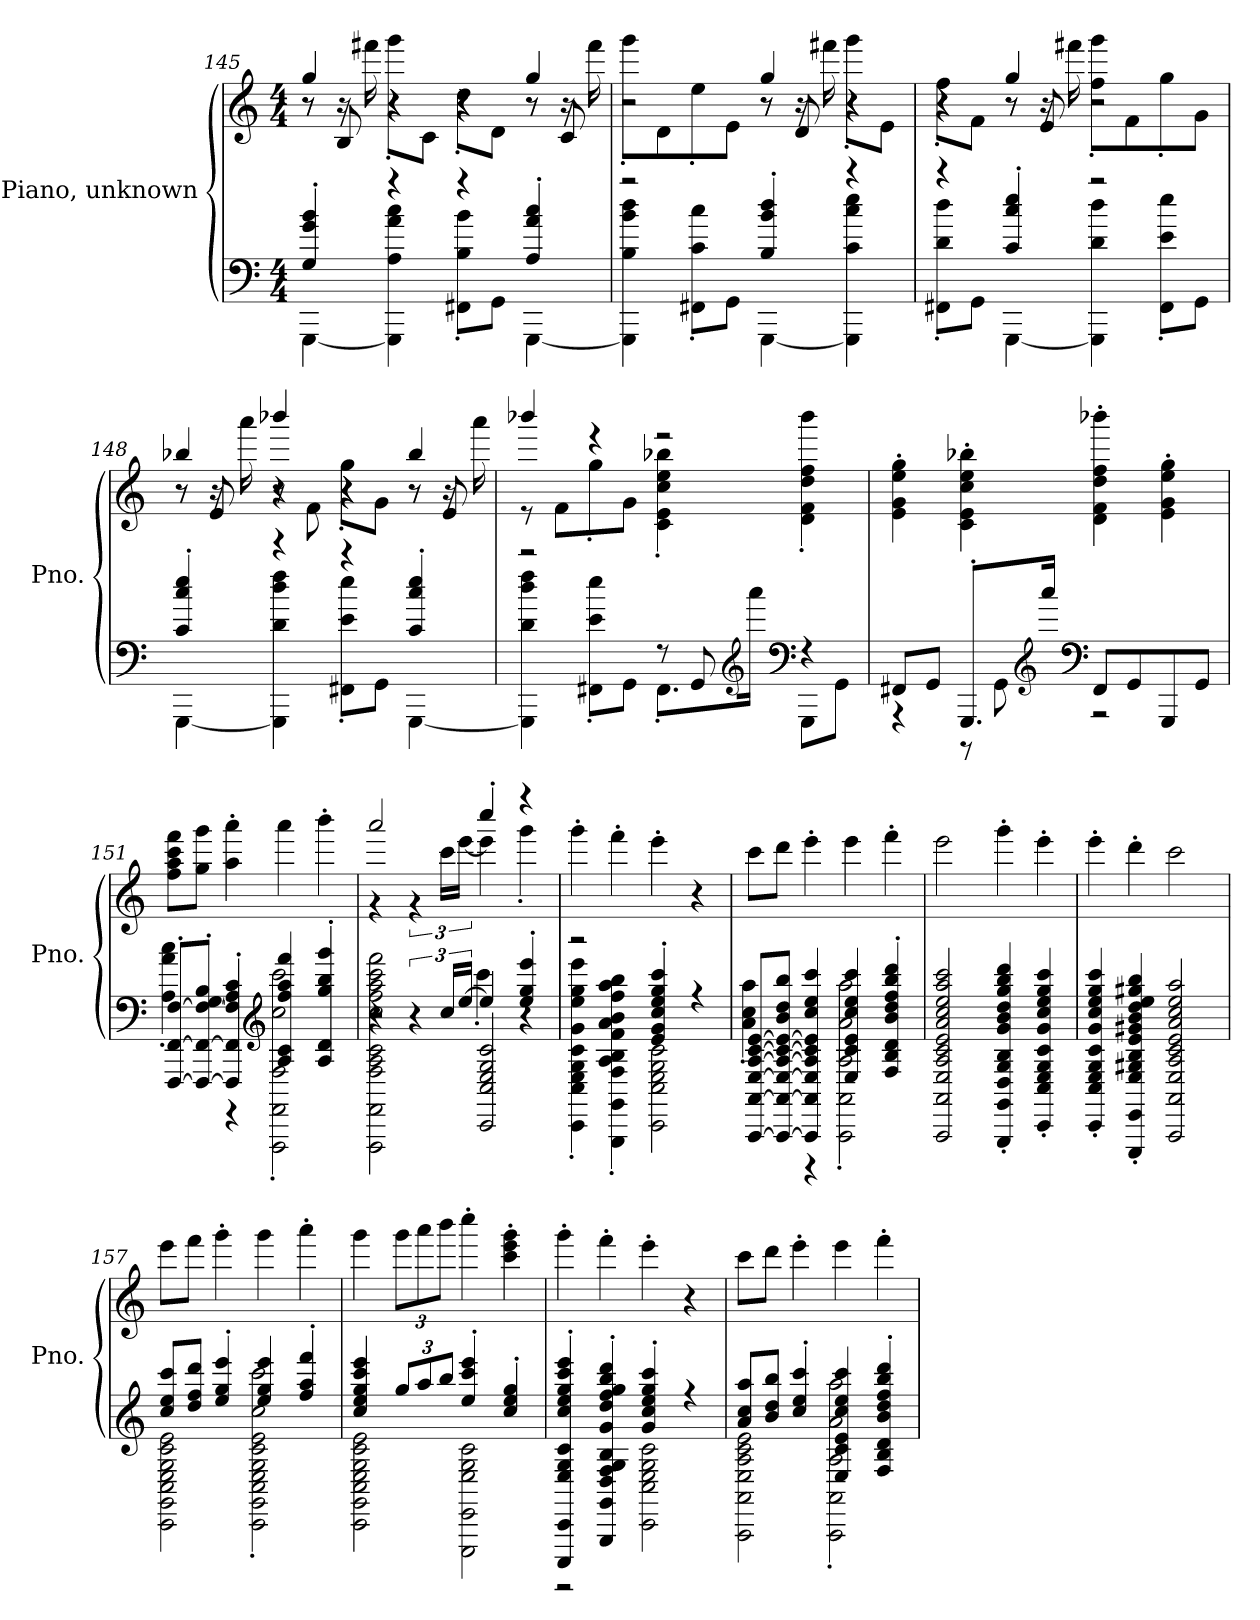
**kern	**kern
*part1	*part1
*staff2	*staff1
*I"Piano, unknown	*
*I'Pno.	*
!!LO:PB:g=z
*clefF4	*clefG2
*k[]	*k[]
*M4/4	*M4/4
=145	=145
*^	*^
*	*	*	*^
4G/' 4g/' 4b/'	[4GGG\	4gg/	8r	8r
.	.	.	16r	8B/
.	.	.	16fff#X\	.
4r	4GGG\] 4A\ 4a\ 4cc\	4r	8ggg'\L	4r
.	.	.	8c\J	.
4r	8FF#X\' 8B\' 8b\'L	4r	8dd'\L	4r
.	8GG\J	.	8d\J	.
4A/' 4a/' 4cc/'	[4GGG\	4gg/	8r	8r
.	.	.	16r	8c/
.	.	.	16fff#\	.
=146	=146	=146	=146	=146
2r	4GGG\] 4B\ 4b\ 4dd\	2r	8ggg'\L	2r
.	.	.	8d\	.
.	8FF#X\' 8c\' 8cc\'L	.	8ee'\	.
.	8GG\J	.	8e\J	.
4B/' 4b/' 4dd/'	[4GGG\	4gg/	8r	8r
.	.	.	16r	8d/
.	.	.	16fff#X\	.
4r	4GGG\] 4c\ 4cc\ 4ee\	4r	8ggg'\L	4r
.	.	.	8e\J	.
=147	=147	=147	=147	=147
4r	8FF#X\' 8d\' 8dd\'L	4r	8ff'\L	4r
.	8GG\J	.	8f\J	.
4c/' 4cc/' 4ee/'	[4GGG\	4gg/	8r	8r
.	.	.	16r	8e/
.	.	.	16fff#X\	.
2r	4GGG\] 4d\ 4dd\	2r	8ff\' 8ggg\'L	2r
.	.	.	8f\	.
.	8FF#\' 8e\' 8ee\'L	.	8gg'\	.
.	8GG\J	.	8g\J	.
!!LO:LB:g=z	!!	!!
=148	=148	=148	=148	=148
4c/' 4cc/' 4ee/'	[4GGG\	4bb-X/	8r	8r
.	.	.	16r	8e/
.	.	.	16aaa\	.
4r	4GGG\] 4d\ 4dd\ 4ff\	4bbb-X/	8r	4r
.	.	.	8f\	.
4r	8FF#X\' 8e\' 8ee\'L	4r	8gg'\L	4r
.	8GG\J	.	8g\J	.
4c/' 4cc/' 4ee/'	[4GGG\	4bb-/	8r	8r
.	.	.	16r	8e/
.	.	.	16aaa\	.
*	*	*	*v	*v
=149	=149	=149	=149
2r	4GGG\] 4d\ 4dd\ 4ff\	4bbb-X/	8r
.	.	.	8f\L
.	8FF#X\' 8e\' 8ee\'L	4r	8gg'\
.	8GG\J	.	8g\J
8r	8.FF#'\L	2r	4c\' 4e\' 4cc\' 4ee\' 4bb-X\'
8GG/	.	.	.
*clefG2	*	*	*
.	16aaa\Jk	.	.
*clefF4	*	*	*
4r	8GGG\L	.	4d\' 4f\' 4dd\' 4ff\' 4bbb-\'
.	8GG\J	.	.
*	*	*v	*v
=150	=150	=150
8FF#X/L	4r	4e\' 4g\' 4ee\' 4gg\'
8GG/J	.	.
8.GGG'/L	8r	4c\' 4e\' 4cc\' 4ee\' 4bb-X\'
.	8GG\	.
*clefG2	*	*
16aaa/Jk	.	.
*clefF4	*	*
8FF#/L	2r	4d\' 4f\' 4dd\' 4ff\' 4bbb-X\'
8GG/	.	.
8GGG/	.	4e\' 4g\' 4ee\' 4gg\'
8GG/J	.	.
!!LO:LB:g=z
=151	=151	=151
[8FFF/' [8FF/' [8F/'L	4A\' 4a\' 4cc\'	8ff\ 8aa\ 8ccc\ 8fff\L
8FFF/_' 8FF/_' 8F/_' 8G/' 8B/'J	.	8gg\ 8ggg\J
4FFF/]' 4FF/]' 4F/]' 4A/' 4c/'	4r	4aa\' 4aaa\'
*clefG2	*	*
4A/ 4c/ 4ff/ 4aa/ 4fff/	2FFF\' 2FF\' 2F\' 2cc\' 2ccc\'	4aaa\
4A/' 4d/' 4gg/' 4bb/' 4ggg/'	.	4bbb'\
=152	=152	=152
*	*^	*^
4r	2FFF\ 2FF\ 2F\ 2A\ 2c\ 2cc\ 2ff\ 2aa\ 2ccc\ 2fff\	2r	2aaa/	4r
6r	.	.	.	6r
24cc/LL	.	.	.	24ccc\LL
[24ee/JJ	.	.	.	[24eee\JJ
4ee/]	4ccc'\	2CC/ 2C/ 2E/ 2G/ 2c/	4cccc'/	4eee\]
4ee/' 4gg/' 4eee/'	4r	.	4r	4ggg'\
*	*v	*v	*	*
*	*	*v	*v
=153	=153	=153
2r	4CC\' 4C\' 4E\' 4G\' 4c\' 4g\' 4ee\' 4gg\' 4eee\'	4ggg'\
.	4GGG\' 4GG\' 4F\' 4A\' 4B\' 4f\' 4a\' 4b\' 4ff\' 4aa\' 4bb\'	4fff'\
4e/' 4g/' 4cc/' 4ee/' 4gg/' 4ccc/'	2CC\ 2C\ 2E\ 2G\ 2c\	4eee'\
4r	.	4r
=154	=154	=154
[8AAA/ [8AA/ [8E/ [8A/ [8c/ [8e/L	4a\' 4cc\' 4aa\'	8ccc\L
8AAA/_ 8AA/_ 8E/_ 8A/_ 8c/_ 8e/_ 8b/ 8dd/ 8bb/J	.	8ddd\J
4AAA/] 4AA/] 4E/] 4A/] 4c/] 4e/] 4cc/ 4ee/ 4ccc/	4r	4eee'\
4E/ 4c/ 4e/ 4cc/ 4ee/ 4ccc/	2AAA\' 2AA\' 2A\' 2a\' 2aa\'	4eee\
4F/' 4B/' 4d/' 4b/' 4dd/' 4ff/' 4bb/' 4ddd/'	.	4fff'\
*v	*v	*
=155	=155
2AAA/ 2AA/ 2E/ 2A/ 2c/ 2e/ 2a/ 2cc/ 2ee/ 2aa/ 2ccc/	2eee\
4GGG/' 4GG/' 4D/' 4G/' 4B/' 4g/' 4b/' 4dd/' 4gg/' 4bb/' 4ddd/'	4ggg'\
4CC/' 4C/' 4E/' 4G/' 4c/' 4g/' 4cc/' 4ee/' 4gg/' 4ccc/'	4eee'\
=156	=156
4CC/' 4C/' 4E/' 4G/' 4c/' 4g/' 4cc/' 4ee/' 4gg/' 4ccc/'	4eee'\
4EEE/' 4EE/' 4E/' 4G#X/' 4B/' 4e/' 4g#X/' 4b/' 4dd/' 4ee/' 4gg#X/' 4bb/'	4ddd'\
2AAA/ 2AA/ 2E/ 2A/ 2c/ 2e/ 2a/ 2cc/ 2ee/ 2aa/	2ccc\
!!LO:LB:g=z
=157	=157
*^	*
8cc/ 8ee/ 8ccc/L	2CC\ 2GG\ 2C\ 2E\ 2G\ 2c\ 2e\	8eee\L
8dd/ 8ff/ 8ddd/J	.	8fff\J
4ee/' 4gg/' 4eee/'	.	4ggg'\
4ee/ 4gg/ 4eee/	2CC\' 2GG\' 2C\' 2E\' 2G\' 2c\' 2e\' 2cc\' 2ccc\'	4ggg\
4ff/' 4aa/' 4fff/'	.	4aaa'\
=158	=158	=158
4cc/ 4ee/ 4gg/ 4ccc/ 4eee/	2CC\ 2GG\ 2C\ 2E\ 2G\ 2c\ 2e\	4ggg\
*Xbrackettup	*	*Xbrackettup
12gg/L	.	12ggg\L
12aa/	.	12aaa\
12bb/J	.	12bbb\J
4ee/' 4ccc/' 4eee/'	2EEE\ 2EE\ 2E\ 2G\ 2c\	4cccc'\
4cc/' 4ee/' 4gg/'	.	4ccc\' 4eee\' 4ggg\'
=159	=159	=159
4CCC/' 4CC/' 4E/' 4G/' 4c/' 4cc/' 4ee/' 4gg/' 4ccc/' 4eee/'	2r	4ggg'\
4GGG/' 4GG/' 4D/' 4F/' 4G/' 4B/' 4g/' 4dd/' 4ff/' 4gg/' 4bb/' 4ddd/'	.	4fff'\
4g/' 4cc/' 4ee/' 4gg/' 4ccc/'	2CC\ 2C\ 2E\ 2G\ 2c\	4eee'\
4r	.	4r
=160	=160	=160
8a/ 8cc/ 8aa/L	2AAA\ 2AA\ 2E\ 2A\ 2c\ 2e\	8ccc\L
8b/ 8dd/ 8bb/J	.	8ddd\J
4cc/' 4ee/' 4ccc/'	.	4eee'\
4E/ 4c/ 4e/ 4cc/ 4ee/ 4ccc/	2AAA\' 2AA\' 2A\' 2a\' 2aa\'	4eee\
4F/' 4B/' 4d/' 4b/' 4dd/' 4ff/' 4bb/' 4ddd/'	.	4fff'\
*v	*v	*
=	=
*-	*-
